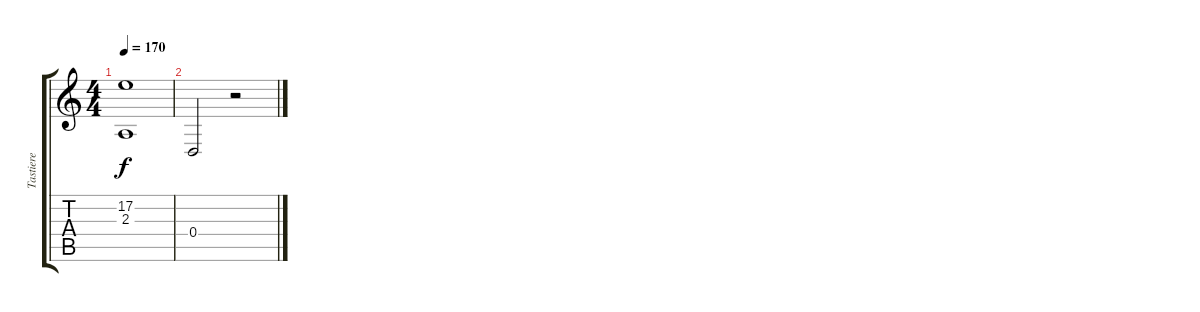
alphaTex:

\track ("Tastiere" "Tastiere") {instrument stringensemble2}
\staff {score tabs}
\tuning (E4 B3 G3 D3 A2 E2) {hide}
\ts (4 4)
\tempo 170
\clef g2
\ks c
(17.2{t} 2.3{t}).1{dy f} |
0.4.2 r.2
